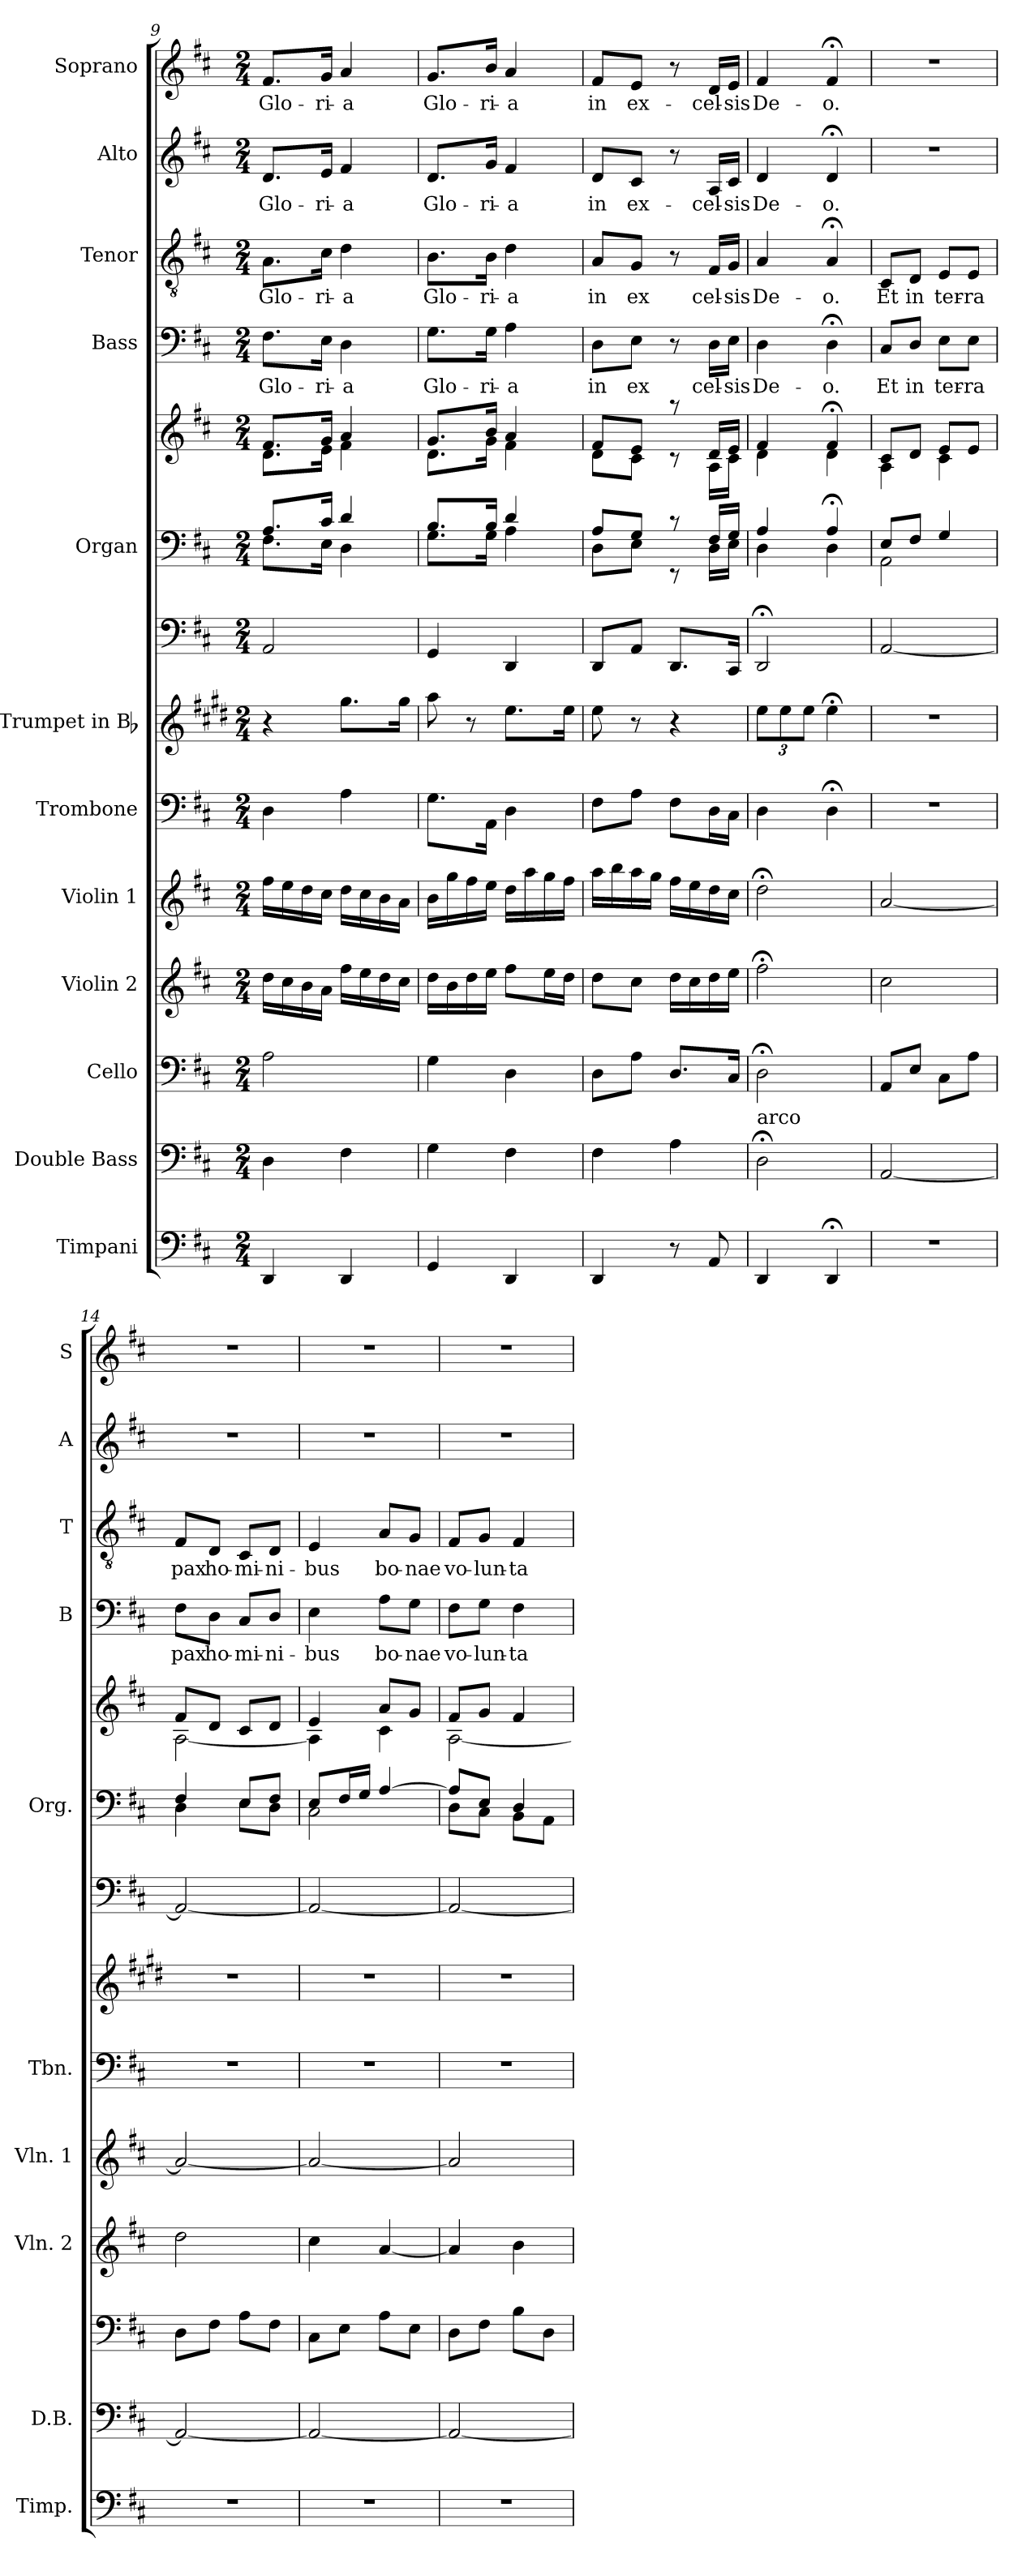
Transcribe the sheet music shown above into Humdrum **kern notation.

**kern	**kern	**kern	**kern	**kern	**kern	**kern	**kern	**kern	**kern	**kern	**text	**kern	**text	**kern	**text	**kern	**text
*part13	*part12	*part11	*part10	*part9	*part8	*part7	*part6	*part5	*part5	*part4	*part4	*part3	*part3	*part2	*part2	*part1	*part1
*staff14	*staff13	*staff12	*staff11	*staff10	*staff9	*staff8	*staff7	*staff6	*staff5	*staff4	*staff4	*staff3	*staff3	*staff2	*staff2	*staff1	*staff1
*I"Timpani	*I"Double Bass	*I"Cello	*I"Violin 2	*I"Violin 1	*I"Trombone	*I"Trumpet in Bb	*	*I"Organ	*	*I"Bass	*	*I"Tenor	*	*I"Alto	*	*I"Soprano	*
*I'Timp.	*I'D.B.	*	*I'Vln. 2	*I'Vln. 1	*I'Tbn.	*	*	*I'Org.	*	*I'B	*	*I'T	*	*I'A	*	*I'S	*
*clefF4	*clefF4	*clefF4	*clefG2	*clefG2	*clefF4	*clefG2	*clefF4	*clefF4	*clefG2	*clefF4	*	*clefGv2	*	*clefG2	*	*clefG2	*
*	*ITrd7c12	*	*	*	*	*ITrd1c2	*	*	*	*	*	*	*	*	*	*	*
*k[f#c#]	*k[f#c#]	*k[f#c#]	*k[f#c#]	*k[f#c#]	*k[f#c#]	*k[f#c#]	*k[f#c#]	*k[f#c#]	*k[f#c#]	*k[f#c#]	*	*k[f#c#]	*	*k[f#c#]	*	*k[f#c#]	*
*D:	*D:	*D:	*D:	*D:	*D:	*D:	*D:	*D:	*D:	*D:	*	*D:	*	*D:	*	*D:	*
*M2/4	*M2/4	*M2/4	*M2/4	*M2/4	*M2/4	*M2/4	*M2/4	*M2/4	*M2/4	*M2/4	*	*M2/4	*	*M2/4	*	*M2/4	*
=9	=9	=9	=9	=9	=9	=9	=9	=9	=9	=9	=9	=9	=9	=9	=9	=9	=9
*	*	*	*	*	*	*	*	*^	*^	*	*	*	*	*	*	*	*
!	!	!	!	!	!	!	!	!	!	!	!	!	!LO:LY:b	!	!LO:LY:b	!	!LO:LY:b	!	!LO:LY:b
4DD/	4DD\	2A\	16dd\LL	16ff#\LL	4D\	4r	2AA/	8.A/L	8.F#\L	8.f#/L	8.d\L	8.F#\L	Glo-	8.A\L	Glo-	8.d/L	Glo-	8.f#/L	Glo-
.	.	.	16cc#\	16ee\	.	.	.	.	.	.	.	.	.	.	.	.	.	.	.
.	.	.	16b\	16dd\	.	.	.	.	.	.	.	.	.	.	.	.	.	.	.
!	!	!	!	!	!	!	!	!	!	!	!	!	!LO:LY:b	!	!LO:LY:b	!	!LO:LY:b	!	!LO:LY:b
.	.	.	16a\JJ	16cc#\JJ	.	.	.	16c#/Jk	16E\Jk	16g/Jk	16e\Jk	16E\Jk	-ri-	16c#\Jk	-ri-	16e/Jk	-ri-	16g/Jk	-ri-
!	!	!	!	!	!	!	!	!	!	!	!	!	!LO:LY:b	!	!LO:LY:b	!	!LO:LY:b	!	!LO:LY:b
4DD/	4FF#\	.	16ff#\LL	16dd\LL	4A\	8.ff#\L	.	4d/	4D\	4a/	4f#\	4D\	-a	4d\	-a	4f#/	-a	4a/	-a
.	.	.	16ee\	16cc#\	.	.	.	.	.	.	.	.	.	.	.	.	.	.	.
.	.	.	16dd\	16b\	.	.	.	.	.	.	.	.	.	.	.	.	.	.	.
.	.	.	16cc#\JJ	16a\JJ	.	16ff#\Jk	.	.	.	.	.	.	.	.	.	.	.	.	.
=10	=10	=10	=10	=10	=10	=10	=10	=10	=10	=10	=10	=10	=10	=10	=10	=10	=10	=10	=10
!	!	!	!	!	!	!	!	!	!	!	!	!	!LO:LY:b	!	!LO:LY:b	!	!LO:LY:b	!	!LO:LY:b
4GG/	4GG\	4G\	16dd\LL	16b\LL	8.G\L	8gg\	4GG/	8.B/L	8.G\L	8.g/L	8.d\L	8.G\L	Glo-	8.B\L	Glo-	8.d/L	Glo-	8.g/L	Glo-
.	.	.	16b\	16gg\	.	.	.	.	.	.	.	.	.	.	.	.	.	.	.
.	.	.	16dd\	16ff#\	.	8r	.	.	.	.	.	.	.	.	.	.	.	.	.
!	!	!	!	!	!	!	!	!	!	!	!	!	!LO:LY:b	!	!LO:LY:b	!	!LO:LY:b	!	!LO:LY:b
.	.	.	16ee\JJ	16ee\JJ	16AA\Jk	.	.	16B/Jk	16G\Jk	16b/Jk	16g\Jk	16G\Jk	-ri-	16B\Jk	-ri-	16g/Jk	-ri-	16b/Jk	-ri-
!	!	!	!	!	!	!	!	!	!	!	!	!	!LO:LY:b	!	!LO:LY:b	!	!LO:LY:b	!	!LO:LY:b
4DD/	4FF#\	4D\	8ff#\L	16dd\LL	4D\	8.dd\L	4DD/	4d/	4A\	4a/	4f#\	4A\	-a	4d\	-a	4f#/	-a	4a/	-a
.	.	.	.	16aa\	.	.	.	.	.	.	.	.	.	.	.	.	.	.	.
.	.	.	16ee\L	16gg\	.	.	.	.	.	.	.	.	.	.	.	.	.	.	.
.	.	.	16dd\JJ	16ff#\JJ	.	16dd\Jk	.	.	.	.	.	.	.	.	.	.	.	.	.
=11	=11	=11	=11	=11	=11	=11	=11	=11	=11	=11	=11	=11	=11	=11	=11	=11	=11	=11	=11
!	!	!	!	!	!	!	!	!	!	!	!	!	!LO:LY:b	!	!LO:LY:b	!	!LO:LY:b	!	!LO:LY:b
4DD/	4FF#\	8D\L	8dd\L	16aa\LL	8F#\L	8dd\	8DD/L	8A/L	8D\L	8f#/L	8d\L	8D\L	in	8A/L	in	8d/L	in	8f#/L	in
.	.	.	.	16bb\	.	.	.	.	.	.	.	.	.	.	.	.	.	.	.
!	!	!	!	!	!	!	!	!	!	!	!	!	!LO:LY:b	!	!LO:LY:b	!	!LO:LY:b	!	!LO:LY:b
.	.	8A\J	8cc#\J	16aa\	8A\J	8r	8AA/J	8G/J	8E\J	8e/J	8c#\J	8E\J	ex	8G/J	ex	8c#/J	ex-	8e/J	ex-
.	.	.	.	16gg\JJ	.	.	.	.	.	.	.	.	.	.	.	.	.	.	.
8r	4AA\	8.D/L	16dd\LL	16ff#\LL	8F#\L	4r	8.DD/L	8rc	8rEE	8raa	8rc	8r	.	8r	.	8r	.	8r	.
.	.	.	16cc#\	16ee\	.	.	.	.	.	.	.	.	.	.	.	.	.	.	.
!	!	!	!	!	!	!	!	!	!	!	!	!	!LO:LY:b	!	!LO:LY:b	!	!LO:LY:b	!	!LO:LY:b
8AA/	.	.	16dd\	16dd\	16D\L	.	.	16F#/LL	16D\LL	16d/LL	16A\LL	16D\LL	cel-	16F#/LL	cel-	16A/LL	-cel-	16d/LL	-cel-
!	!	!	!	!	!	!	!	!	!	!	!	!	!LO:LY:b	!	!LO:LY:b	!	!LO:LY:b	!	!LO:LY:b
.	.	16C#/Jk	16ee\JJ	16cc#\JJ	16C#\JJ	.	16CC#/Jk	16G/JJ	16E\JJ	16e/JJ	16c#\JJ	16E\JJ	-sis	16G/JJ	-sis	16c#/JJ	-sis	16e/JJ	-sis
=12	=12	=12	=12	=12	=12	=12	=12	=12	=12	=12	=12	=12	=12	=12	=12	=12	=12	=12	=12
!	!LO:TX:a:t=arco	!	!	!	!	!	!	!	!	!	!	!	!	!	!	!	!	!	!
!	!	!	!	!	!	!	!	!	!	!	!	!	!LO:LY:b	!	!LO:LY:b	!	!LO:LY:b	!	!LO:LY:b
4DD/	2DD;<\	2D;<\	2ff#;<\	2dd;<\	4D\	12dd\L	2DD;</	4A/	4D\	4f#/	4d\	4D\	De-	4A/	De-	4d/	De-	4f#/	De-
.	.	.	.	.	.	12dd\	.	.	.	.	.	.	.	.	.	.	.	.	.
.	.	.	.	.	.	12dd\J	.	.	.	.	.	.	.	.	.	.	.	.	.
!	!	!	!	!	!	!	!	!	!	!	!	!	!LO:LY:b	!	!LO:LY:b	!	!LO:LY:b	!	!LO:LY:b
4DD;</	.	.	.	.	4D;<\	4dd;<\	.	4A;</	4D\	4f#;</	4d\	4D;<\	-o.	4A;</	-o.	4d;</	-o.	4f#;</	-o.
=13	=13	=13	=13	=13	=13	=13	=13	=13	=13	=13	=13	=13	=13	=13	=13	=13	=13	=13	=13
!	!	!	!	!	!	!	!	!	!	!	!	!	!LO:LY:b	!	!LO:LY:b	!	!	!	!
2r	[2AAA/	8AA/L	2cc#\	[2a/	2r	2r	[2AA/	8E/L	2AA\	8c#/L	4A\	8C#/L	Et	8C#/L	Et	2r	.	2r	.
!	!	!	!	!	!	!	!	!	!	!	!	!	!LO:LY:b	!	!LO:LY:b	!	!	!	!
.	.	8E/J	.	.	.	.	.	8F#/J	.	8d/J	.	8D/J	in	8D/J	in	.	.	.	.
!	!	!	!	!	!	!	!	!	!	!	!	!	!LO:LY:b	!	!LO:LY:b	!	!	!	!
.	.	8C#\L	.	.	.	.	.	4G/	.	8e/L	4c#\	8E\L	ter-	8E/L	ter-	.	.	.	.
!	!	!	!	!	!	!	!	!	!	!	!	!	!LO:LY:b	!	!LO:LY:b	!	!	!	!
.	.	8A\J	.	.	.	.	.	.	.	8e/J	.	8E\J	-ra	8E/J	-ra	.	.	.	.
=14	=14	=14	=14	=14	=14	=14	=14	=14	=14	=14	=14	=14	=14	=14	=14	=14	=14	=14	=14
!	!	!	!	!	!	!	!	!	!	!	!	!	!LO:LY:b	!	!LO:LY:b	!	!	!	!
2r	2AAA/_	8D\L	2dd\	2a/_	2r	2r	2AA/_	4F#/	4D\	8f#/L	[<2A\	8F#\L	pax	8F#/L	pax	2r	.	2r	.
!	!	!	!	!	!	!	!	!	!	!	!	!	!LO:LY:b	!	!LO:LY:b	!	!	!	!
.	.	8F#\J	.	.	.	.	.	.	.	8d/J	.	8D\J	ho-	8D/J	ho-	.	.	.	.
!	!	!	!	!	!	!	!	!	!	!	!	!	!LO:LY:b	!	!LO:LY:b	!	!	!	!
.	.	8A\L	.	.	.	.	.	8E/L	8E\L	8c#/L	.	8C#/L	-mi-	8C#/L	-mi-	.	.	.	.
!	!	!	!	!	!	!	!	!	!	!	!	!	!LO:LY:b	!	!LO:LY:b	!	!	!	!
.	.	8F#\J	.	.	.	.	.	8F#/J	8D\J	8d/J	.	8D/J	-ni-	8D/J	-ni-	.	.	.	.
!!LO:PB:g=z
=15	=15	=15	=15	=15	=15	=15	=15	=15	=15	=15	=15	=15	=15	=15	=15	=15	=15	=15	=15
!	!	!	!	!	!	!	!	!	!	!	!	!	!LO:LY:b	!	!LO:LY:b	!	!	!	!
2r	2AAA/_	8C#\L	4cc#\	2a/_	2r	2r	2AA/_	8E/L	2C#\	4e/	4A\]	4E\	-bus	4E/	-bus	2r	.	2r	.
.	.	8E\J	.	.	.	.	.	16F#/L	.	.	.	.	.	.	.	.	.	.	.
.	.	.	.	.	.	.	.	16G/JJ	.	.	.	.	.	.	.	.	.	.	.
!	!	!	!	!	!	!	!	!	!	!	!	!	!LO:LY:b	!	!LO:LY:b	!	!	!	!
.	.	8A\L	[4a/	.	.	.	.	[>4A/	.	8a/L	4c#\	8A\L	bo-	8A/L	bo-	.	.	.	.
!	!	!	!	!	!	!	!	!	!	!	!	!	!LO:LY:b	!	!LO:LY:b	!	!	!	!
.	.	8E\J	.	.	.	.	.	.	.	8g/J	.	8G\J	-nae	8G/J	-nae	.	.	.	.
=16	=16	=16	=16	=16	=16	=16	=16	=16	=16	=16	=16	=16	=16	=16	=16	=16	=16	=16	=16
!	!	!	!	!	!	!	!	!	!	!	!	!	!LO:LY:b	!	!LO:LY:b	!	!	!	!
2r	2AAA/_	8D\L	4a/]	2a/]	2r	2r	2AA/_	8A/L]	8D\L	8f#/L	[<2A\	8F#\L	vo-	8F#/L	vo-	2r	.	2r	.
!	!	!	!	!	!	!	!	!	!	!	!	!	!LO:LY:b	!	!LO:LY:b	!	!	!	!
.	.	8F#\J	.	.	.	.	.	8E/J	8C#\J	8g/J	.	8G\J	-lun-	8G/J	-lun-	.	.	.	.
!	!	!	!	!	!	!	!	!	!	!	!	!	!LO:LY:b	!	!LO:LY:b	!	!	!	!
.	.	8B\L	4b\	.	.	.	.	4D/	8BB\L	4f#/	.	4F#\	-ta-	4F#/	-ta-	.	.	.	.
.	.	8D\J	.	.	.	.	.	.	8AA\J	.	.	.	.	.	.	.	.	.	.
*	*	*	*	*	*	*	*	*v	*v	*	*	*	*	*	*	*	*	*	*
*	*	*	*	*	*	*	*	*	*v	*v	*	*	*	*	*	*	*	*
=	=	=	=	=	=	=	=	=	=	=	=	=	=	=	=	=	=
*-	*-	*-	*-	*-	*-	*-	*-	*-	*-	*-	*-	*-	*-	*-	*-	*-	*-
